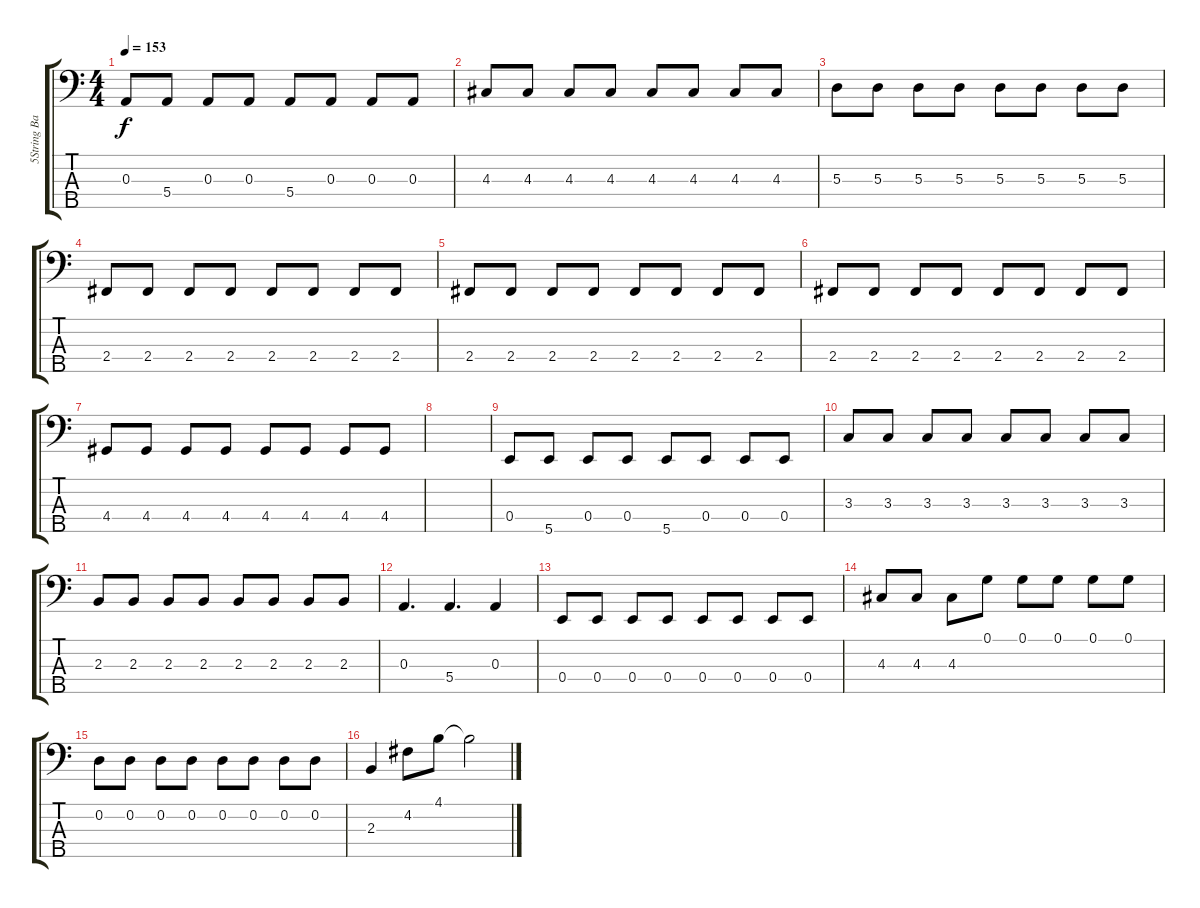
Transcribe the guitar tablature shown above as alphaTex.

\track ("5String Bass" "5String Ba") {instrument fretlessbass}
\staff {score tabs}
\tuning (G2 D2 A1 E1 B0) {hide}
\ts (4 4)
\tempo 153
\clef f4
\ks c
0.3.8{dy f} 5.4.8 0.3.8 0.3.8 5.4.8 0.3.8 0.3.8 0.3.8 |
4.3.8 4.3.8 4.3.8 4.3.8 4.3.8 4.3.8 4.3.8 4.3.8 |
5.3.8 5.3.8 5.3.8 5.3.8 5.3.8 5.3.8 5.3.8 5.3.8 |
2.4.8 2.4.8 2.4.8 2.4.8 2.4.8 2.4.8 2.4.8 2.4.8 |
2.4.8 2.4.8 2.4.8 2.4.8 2.4.8 2.4.8 2.4.8 2.4.8 |
2.4.8 2.4.8 2.4.8 2.4.8 2.4.8 2.4.8 2.4.8 2.4.8 |
4.4.8 4.4.8 4.4.8 4.4.8 4.4.8 4.4.8 4.4.8 4.4.8 |
|
0.4.8 5.5.8 0.4.8 0.4.8 5.5.8 0.4.8 0.4.8 0.4.8 |
3.3.8 3.3.8 3.3.8 3.3.8 3.3.8 3.3.8 3.3.8 3.3.8 |
2.3.8 2.3.8 2.3.8 2.3.8 2.3.8 2.3.8 2.3.8 2.3.8 |
0.3.4{d} 5.4.4{d} 0.3.4 |
0.4.8 0.4.8 0.4.8 0.4.8 0.4.8 0.4.8 0.4.8 0.4.8 |
4.3.8 4.3.8 4.3.8 0.1.8 0.1.8 0.1.8 0.1.8 0.1.8 |
0.2.8 0.2.8 0.2.8 0.2.8 0.2.8 0.2.8 0.2.8 0.2.8 |
2.3.4 4.2.8 4.1.8 4.1{t}.2
